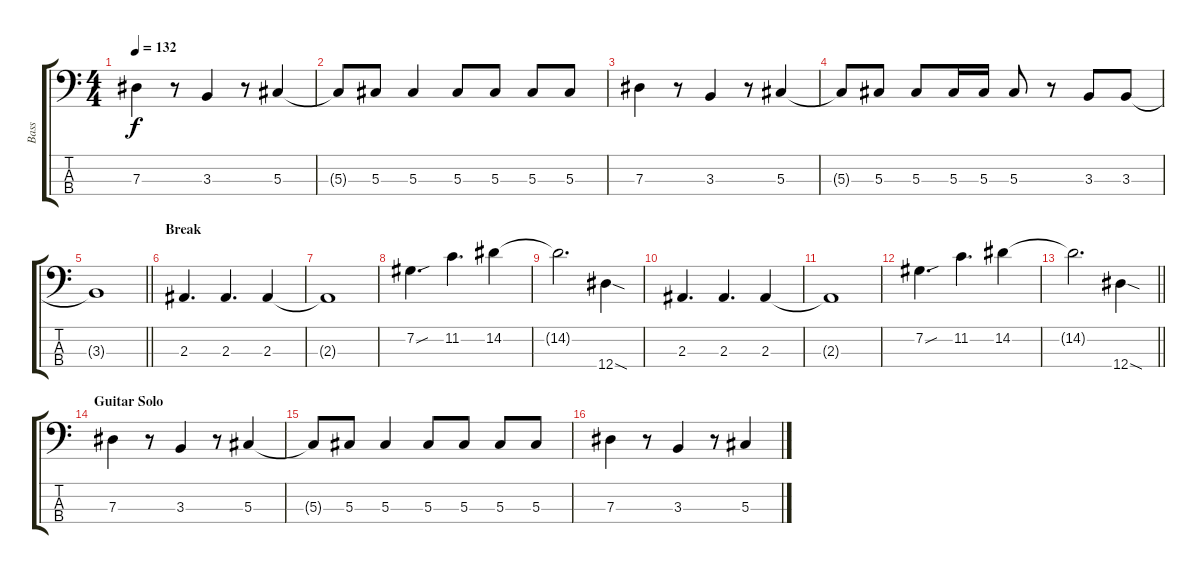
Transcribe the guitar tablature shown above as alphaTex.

\track ("Bass" "Bass") {instrument electricbassfinger}
\staff {score tabs}
\tuning (Gb2 Db2 Ab1 Eb1) {hide}
\ts (4 4)
\tempo 132
\clef f4
\ks c
7.3.4{dy f} r.8 3.3.4 r.8 5.3.4 |
5.3{t}.8 5.3.8 5.3.4 5.3.8 5.3.8 5.3.8 5.3.8 |
7.3.4 r.8 3.3.4 r.8 5.3.4 |
5.3{t}.8 5.3.8 5.3.8 5.3.16 5.3.16 5.3.8 r.8 3.3.8 3.3.8 |
\barLineRight lightlight
3.3{t}.1 |
\section ("" "Break")
2.3.4{d} 2.3.4{d} 2.3.4 |
2.3{t}.1 |
7.2{sou}.4{d} 11.2.4{d} 14.2.4 |
14.2{t}.2{d} 12.4{sod}.4 |
2.3.4{d} 2.3.4{d} 2.3.4 |
2.3{t}.1 |
7.2{sou}.4{d} 11.2.4{d} 14.2.4 |
\barLineRight lightlight
14.2{t}.2{d} 12.4{sod}.4 |
\section ("" "Guitar Solo")
7.3.4 r.8 3.3.4 r.8 5.3.4 |
5.3{t}.8 5.3.8 5.3.4 5.3.8 5.3.8 5.3.8 5.3.8 |
7.3.4 r.8 3.3.4 r.8 5.3.4
